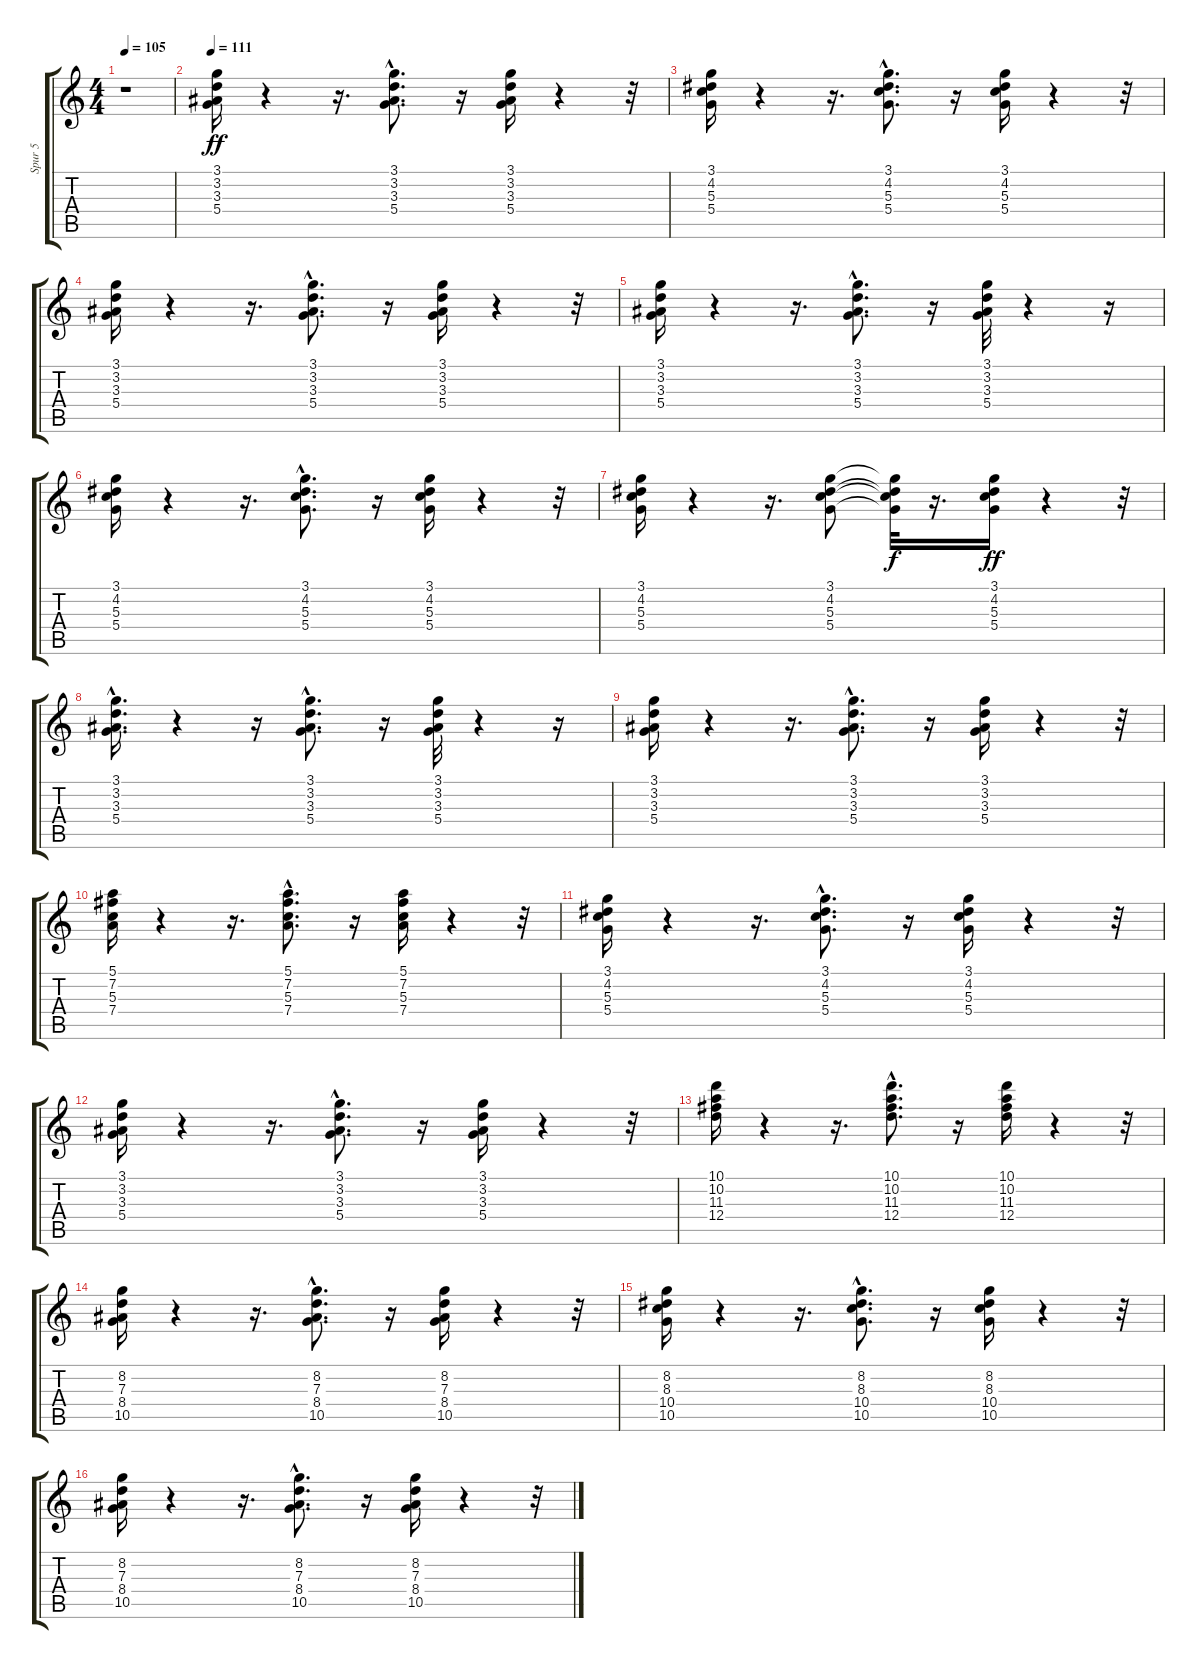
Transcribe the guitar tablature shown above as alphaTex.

\track ("Spur 5" "Spur 5") {instrument electricguitarclean}
\staff {score tabs}
\tuning (E4 B3 G3 D3 A2 E2) {hide}
\ts (4 4)
\tempo 105
\clef g2
\ks c
r.1{dy ff instrument electricguitarclean} |
\tempo 111
(3.1 3.2 3.3 5.4).16 r.4 r.16{d} (3.1{hac} 3.2{hac} 3.3{hac} 5.4{hac}).8{d} r.16 (3.1 3.2 3.3 5.4).16 r.4 r.32 |
(3.1 4.2 5.3 5.4).16 r.4 r.16{d} (3.1{hac} 4.2{hac} 5.3{hac} 5.4{hac}).8{d} r.16 (3.1 4.2 5.3 5.4).16 r.4 r.32 |
(3.1 3.2 3.3 5.4).16 r.4 r.16{d} (3.1{hac} 3.2{hac} 3.3 5.4).8{d} r.16 (3.1 3.2 3.3 5.4).16 r.4 r.32 |
(3.1 3.2 3.3 5.4).16 r.4 r.16{d} (3.1 3.2{hac} 3.3{hac} 5.4{hac}).8{d} r.16 (3.1 3.2 3.3 5.4).32 r.4 r.16 |
(3.1 4.2 5.3 5.4).16 r.4 r.16{d} (3.1 4.2{hac} 5.3 5.4{hac}).8{d} r.16 (3.1 4.2 5.3 5.4).16 r.4 r.32 |
(3.1 4.2 5.3 5.4).16 r.4 r.16{d} (3.1 4.2 5.3 5.4).8 (3.1{t} 4.2{t} 5.3{t} 5.4{t}).32{dy f} r.16{d} (3.1 4.2 5.3 5.4).16{dy ff} r.4 r.32 |
(3.1{hac} 3.2{hac} 3.3 5.4).16{d} r.4 r.16 (3.1{hac} 3.2{hac} 3.3{hac} 5.4).8{d} r.16 (3.1 3.2 3.3 5.4).32 r.4 r.16 |
(3.1 3.2 3.3 5.4).16 r.4 r.16{d} (3.1{hac} 3.2{hac} 3.3{hac} 5.4{hac}).8{d} r.16 (3.1 3.2 3.3 5.4).16 r.4 r.32 |
(5.1 7.2 5.3 7.4).16 r.4 r.16{d} (5.1{hac} 7.2{hac} 5.3{hac} 7.4{hac}).8{d} r.16 (5.1 7.2 5.3 7.4).16 r.4 r.32 |
(3.1 4.2 5.3 5.4).16 r.4 r.16{d} (3.1 4.2{hac} 5.3{hac} 5.4{hac}).8{d} r.16 (3.1 4.2 5.3 5.4).16 r.4 r.32 |
(3.1 3.2 3.3 5.4).16 r.4 r.16{d} (3.1{hac} 3.2{hac} 3.3{hac} 5.4{hac}).8{d} r.16 (3.1 3.2 3.3 5.4).16 r.4 r.32 |
(10.1 10.2 11.3 12.4).16 r.4 r.16{d} (10.1{hac} 10.2{hac} 11.3{hac} 12.4{hac}).8{d} r.16 (10.1 10.2 11.3 12.4).16 r.4 r.32 |
(8.2 7.3 8.4 10.5).16 r.4 r.16{d} (8.2{hac} 7.3{hac} 8.4{hac} 10.5{hac}).8{d} r.16 (8.2 7.3 8.4 10.5).16 r.4 r.32 |
(8.2 8.3 10.4 10.5).16 r.4 r.16{d} (8.2{hac} 8.3{hac} 10.4{hac} 10.5{hac}).8{d} r.16 (8.2 8.3 10.4 10.5).16 r.4 r.32 |
(8.2 7.3 8.4 10.5).16 r.4 r.16{d} (8.2{hac} 7.3{hac} 8.4 10.5).8{d} r.16 (8.2 7.3 8.4 10.5).16 r.4 r.32
